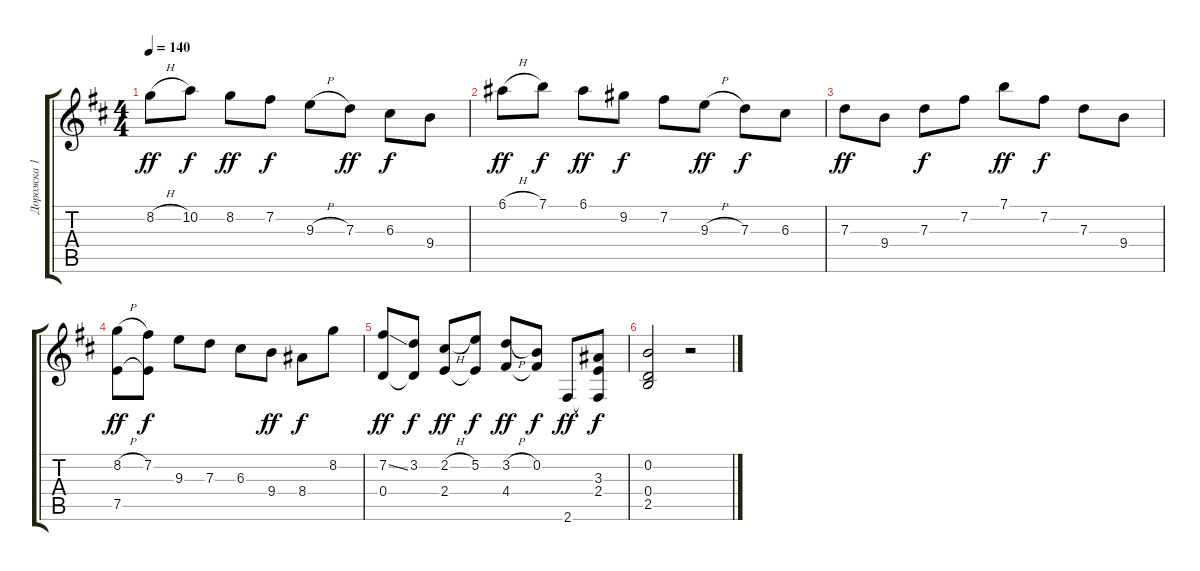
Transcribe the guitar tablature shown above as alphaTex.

\track ("Дорожка 1" "Дорожка 1") {instrument acousticguitarsteel}
\staff {score tabs}
\tuning (E4 B3 G3 D3 A2 E2) {hide}
\ts (4 4)
\tempo 140
\clef g2
\ks d
8.2{h}.8{dy ff} 10.2.8{dy f} 8.2.8{dy ff} 7.2.8{dy f} 9.3{h}.8 7.3.8{dy ff} 6.3.8{dy f} 9.4.8 |
6.1{h}.8{dy ff} 7.1.8{dy f} 6.1.8{dy ff} 9.2.8{dy f} 7.2.8 9.3{h}.8{dy ff} 7.3.8{dy f} 6.3.8 |
7.3.8{dy ff} 9.4.8 7.3.8{dy f} 7.2.8 7.1.8{dy ff} 7.2.8{dy f} 7.3.8 9.4.8 |
(8.2{h} 7.5).8{dy ff} (7.2 7.5{t}).8{dy f} 9.3.8 7.3.8 6.3.8 9.4.8{dy ff} 8.4.8{dy f} 8.2.8 |
(7.2{ss} 0.4).8{dy ff} (3.2 0.4{t}).8{dy f} (2.2{h} 2.4).8{dy ff} (5.2 2.4{t}).8{dy f} (3.2{h} 4.4).8{dy ff} (0.2 4.4{t}).8{dy f} 2.6.8{dy ff} (3.3 2.4 2.6{t}).8{dy f} |
(0.2 0.4 2.5).2 r.2
